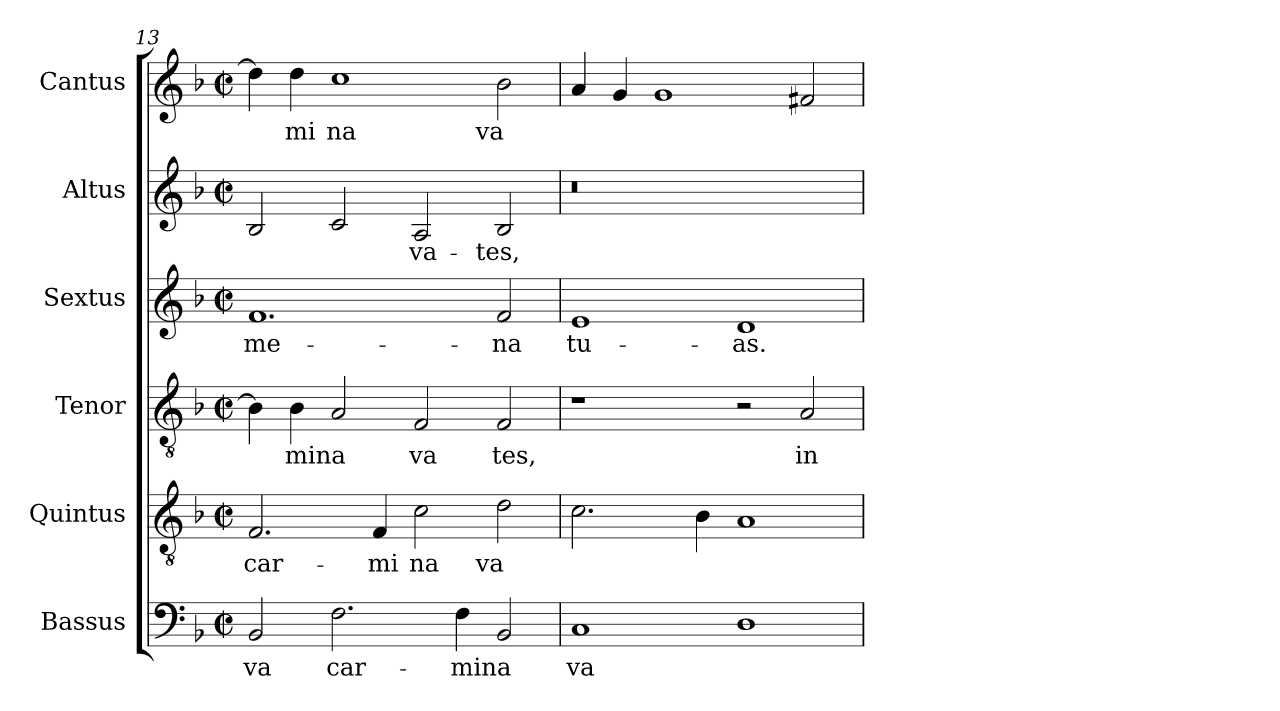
**kern	**text	**kern	**text	**kern	**text	**kern	**text	**kern	**text	**kern	**text
*part6	*part6	*part5	*part5	*part4	*part4	*part3	*part3	*part2	*part2	*part1	*part1
*staff6	*staff6	*staff5	*staff5	*staff4	*staff4	*staff3	*staff3	*staff2	*staff2	*staff1	*staff1
*I"Bassus	*	*I"Quintus	*	*I"Tenor	*	*I"Sextus	*	*I"Altus	*	*I"Cantus	*
!!LO:PB:g=z
*clefF4	*	*clefGv2	*	*clefGv2	*	*clefG2	*	*clefG2	*	*clefG2	*
*k[b-]	*	*k[b-]	*	*k[b-]	*	*k[b-]	*	*k[b-]	*	*k[b-]	*
*F:	*	*F:	*	*F:	*	*F:	*	*F:	*	*F:	*
*M2/2	*	*M2/2	*	*M2/2	*	*M2/2	*	*M2/2	*	*M2/2	*
*met(c|)	*	*met(c|)	*	*met(c|)	*	*met(c|)	*	*met(c|)	*	*met(c|)	*
=13	=13	=13	=13	=13	=13	=13	=13	=13	=13	=13	=13
!	!LO:LY:b:cj	!	!LO:LY:b:cj	!	!LO:LY:b:cj	!	!LO:LY:b:cj	!	!LO:LY:b:cj	!	!LO:LY:b:cj
2BB-/	va	2.F/	car-	4B-\]	--	1.f	me-	2B-/	.	4dd\]	--
!	!	!	!	!	!LO:LY:b:cj	!	!	!	!	!	!LO:LY:b:cj
.	.	.	.	4B-\	-mina	.	.	.	.	4dd\	-mi
!	!LO:LY:b:cj	!	!	!	!LO:LY:b:cj	!	!	!	!LO:LY:b:cj	!	!LO:LY:b:cj
2.F\	car-	.	.	2A/	.	.	.	2c/	.	1cc	na
!	!	!	!LO:LY:b:cj	!	!	!	!	!	!	!	!
.	.	4F/	-mi	.	.	.	.	.	.	.	.
!	!	!	!LO:LY:b:cj	!	!LO:LY:b:cj	!	!	!	!LO:LY:b:cj	!	!
.	.	2c\	na	2F/	va	.	.	2A/	va-	.	.
!	!LO:LY:b:cj	!	!	!	!	!	!	!	!	!	!
4F\	-mina	.	.	.	.	.	.	.	.	.	.
!	!LO:LY:b:cj	!	!LO:LY:b:cj	!	!LO:LY:b:cj	!	!LO:LY:b:cj	!	!LO:LY:b:cj	!	!LO:LY:b:cj
2BB-/	.	2d\	va-	2F/	tes,	2f/	-na	2B-/	-tes,	2b-\	va
=14	=14	=14	=14	=14	=14	=14	=14	=14	=14	=14	=14
!	!LO:LY:b:cj	!	!LO:LY:b:cj	!	!	!	!LO:LY:b:cj	!	!	!	!LO:LY:b:cj
1C	va-	2.c\	--	1r	.	1e	tu-	0r	.	4a/	.
!	!	!	!	!	!	!	!	!	!	!	!LO:LY:b:cj
.	.	.	.	.	.	.	.	.	.	4g/	.
!	!	!	!	!	!	!	!	!	!	!	!LO:LY:b:cj
.	.	.	.	.	.	.	.	.	.	1g	.
!	!	!	!LO:LY:b:cj	!	!	!	!	!	!	!	!
.	.	4B-\	--	.	.	.	.	.	.	.	.
!	!LO:LY:b:cj	!	!LO:LY:b:cj	!	!	!	!LO:LY:b:cj	!	!	!	!
1D	--	1A	--	2r	.	1d	-as.	.	.	.	.
!	!	!	!	!	!LO:LY:b:cj	!	!	!	!	!	!LO:LY:b:cj
.	.	.	.	2A/	in	.	.	.	.	2f#/	.
=	=	=	=	=	=	=	=	=	=	=	=
*-	*-	*-	*-	*-	*-	*-	*-	*-	*-	*-	*-
